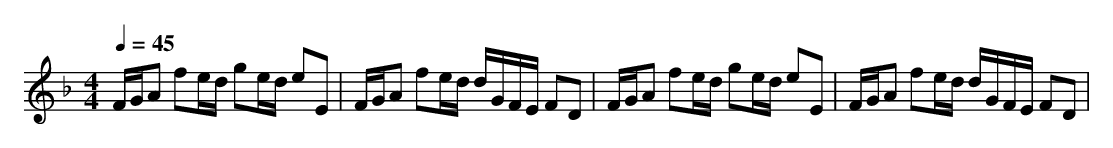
X:1
T:
M: 4/4
L: 1/8
Q:1/4=45
K:F % 1 flats
F/2G/2A fe/2d/2 ge/2d/2 eE|F/2G/2A fe/2d/2 d/2G/2F/2E/2 FD|F/2G/2A fe/2d/2 ge/2d/2 eE|F/2G/2A fe/2d/2 d/2G/2F/2E/2 FD|
